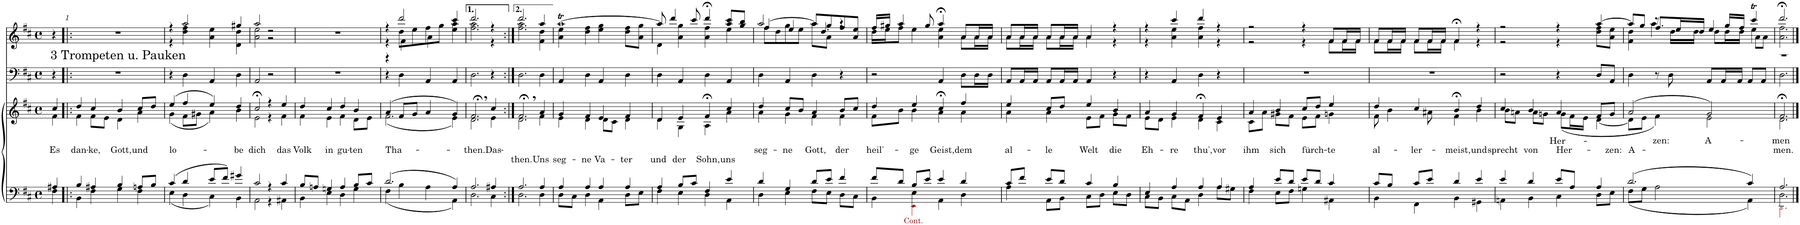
**kern	**kern	**text	**kern	**kern
*part4	*part3	*part3	*part2	*part1
*staff4	*staff3	*staff3	*staff2	*staff1
*I"Tenor/Bass	*I"Soprano/Alto	*	*I"Timpani	*I"Bb Trumpet
*	*	*	*I'Timp	*
*clefF4	*clefG2	*	*clefF4	*clefG2
*	*	*	*	*ITrd7c12
*k[f#c#]	*k[f#c#]	*	*k[f#c#]	*k[f#c#]
*M4/4	*M4/4	*	*M4/4	*M4/4
*met(c)	*met(c)	*	*met(c)	*met(c)
=	=	=	=	=
*^	*	*	*	*
!	!	!	!	!	!LO:TX:b:t=3 Trompeten u. Pauken
!	!	!	!LO:LY:b	!	!
*	*	*^	*	*	*
4A#X/	4F#\	4cc#/	4f#\	Es	4r	4r
=1!|:	=1!|:	=1!|:	=1!|:	=1!|:	=1!|:	=1!|:
!	!	!	!	!LO:LY:b	!	!
4B/	4BB\	4dd/	4f#\	dan-	1r	1r
!	!	!	!	!LO:LY:b	!	!
4A#X/	4F#\	4cc#/	8f#\L	-ke,	.	.
.	.	.	8e\J	.	.	.
!	!	!	!	!LO:LY:b	!	!
4B/	4G\	4b/	4d\	Gott,	.	.
!	!	!	!	!LO:LY:b	!	!
8An/L	4F#\	8cc#/L	4a\	und	.	.
8B/J	.	8dd/J	.	.	.	.
=2	=2	=2	=2	=2	=2	=2
!	!	!	!	!LO:LY:b	!	!
*	*	*	*	*	*	*^
(4c#/	(4E\	(4ee/	(4g\	lo-	4r	4r	4r
4d/	4D\	4ff#/	8f#\L	.	4D\	2aa/	4dd\ 4ff#\
.	.	.	8g#X\J	.	.	.	.
8e/L	4C#\)	4ee/)	4a\)	.	4AA/	.	4a\ 4ee\
8f#/J)	.	.	.	.	.	.	.
!	!	!	!	!LO:LY:b	!	!	!
4g#X/	4BB\	4dd/	4b\	-be	4D\	4gg#X/	4d\ 4dd\
=3	=3	=3	=3	=3	=3	=3	=3
!	!	!	!	!LO:LY:b	!	!	!
2c#/	2AA\	2cc#;</	2e\	dich	2AA/	2aa/	2a\ 2ee\
4r	4r	4r	4r	.	2r	2r	2r
!	!	!	!	!LO:LY:b	!	!	!
4c#/	4AA#X\	4ee/	4f#\	das	.	.	.
*	*	*	*	*	*	*v	*v
=4	=4	=4	=4	=4	=4	=4
!	!	!	!	!LO:LY:b	!	!
8B/L	4BB\	4dd/	4f#\	Volk	1r	1r
8An/J	.	.	.	.	.	.
!	!	!	!	!LO:LY:b	!	!
4Gn/	4E\	4cc#/	4e\	in	.	.
!	!	!	!	!LO:LY:b	!	!
4A/	4D\	4dd/	4f#\	gu-	.	.
!	!	!	!	!LO:LY:b	!	!
8B/L	4G\	4b/	8d\L	-ten	.	.
8c#/J	.	.	8e\J	.	.	.
=5	=5	=5	=5	=5	=5	=5
!	!	!	!	!LO:LY:b	!	!
*	*	*	*	*	*	*^
*	*	*	*	*	*	*	*^
(2.d/	(4F#\	(4a/	(2.f#\	Tha-	4r	4r	4r	4r
.	4B\	8f#/L	.	.	4D\	2ddd/	8dd\L	4f#\
.	.	8g/J	.	.	.	.	8ee\	.
.	4A\	4a/	.	.	4AA/	.	8ff#\	4a\
.	.	.	.	.	.	.	8gg\J	.
4A/)	4AA\)	4g/)	4e\)	.	4AA/	4ccc#/	4ee\ 4aa\	4ryy
=6	=6	=6	=6	=6	=6	=6	=6	=6
!	!	!	!	!LO:LY:b	!	!	!	!
*	*	*	*	*	*	*	*v	*v
2.A/	2.D\	2.f#;<,/	2.d\	-then.	2.D\	2.ddd/	2.ff#\ 2.aa\
!	!	!	!	!LO:LY:b	!	!	!
4A#X/	4C#\	4cc#/	4e\	Das-	4r	4r	4r
=6X1:|!	=6X1:|!	=6X1:|!	=6X1:|!	=6X1:|!	=6X1:|!	=6X1:|!	=6X1:|!
!	!	!	!	!LO:LY:b	!	!	!
2.A/	2.D\	2.f#;<,/	2.d\	then.	2.D\	2.ddd/	2.ff#\ 2.aa\
!	!	!	!	!LO:LY:b	!	!	!
4A/	4D\	4a/	4f#\	Uns	4D\	4aa/	4f#\ 4dd\
=7	=7	=7	=7	=7	=7	=7	=7
!	!	!	!	!LO:LY:b	!	!	!
4A/	8D\L	4g/	4e\	seg-	4AA/	[1aaT	4a\ 4ee\
.	8C#\J	.	.	.	.	.	.
!	!	!	!	!LO:LY:b	!	!	!
4A/	4D\	4f#/	4d\	-ne	4D\	.	4dd\ 4ff#\
!	!	!	!	!LO:LY:b	!	!	!
4A/	4AA\	4e/	8d\L	Va-	4AA/	.	4ee\ 4gg\
.	.	.	8c#\J	.	.	.	.
!	!	!	!	!LO:LY:b	!	!	!
4A/	8D\L	4f#/	4d\	-ter	4D\	.	8dd\ 8ff#\L
.	8E\J	.	.	.	.	.	8a\ 8gg\J
=8	=8	=8	=8	=8	=8	=8	=8
!	!	!	!	!LO:LY:b	!	!	!
4A/	4F#\	4d/	4d\	und	4D\	8aa/]	4d\
.	.	.	.	.	.	4ddd/	.
!	!	!	!	!LO:LY:b	!	!	!
8B/L	4E\	4e/	4G\	der	4AA/	.	4a\ 4gg\
8c#/J	.	.	.	.	.	8ccc#/	.
!	!	!	!	!LO:LY:b	!	!	!
4F#/	4D\	4f#;</	4A\	Sohn,	4D\	4ddd;<,/	4a\ 4ff#\
!	!	!	!	!LO:LY:b	!	!	!
4e/	4AA\	4cc#/	4a\	uns	4AA/	8aa/ 8ccc#/L	4ee\
.	.	.	.	.	.	8gg/ 8bb/J	.
*	*	*	*	*	*	*v	*v
=9	=9	=9	=9	=9	=9	=9
!	!	!	!	!LO:LY:b	!	!
*	*	*	*	*	*	*^
*	*	*	*	*	*	*	*^
4d/	4D\	4dd/	4a\	seg-	4D\	[2aa/	8ff#\L	4ff#/
.	.	.	.	.	.	.	8dd\	.
!	!	!	!	!LO:LY:b	!	!	!	!
4G/	4E\	8cc#/L	4g\	-ne	4AA/	.	8gg\	4ee/
.	.	8b/J	.	.	.	.	8ee\J	.
!	!	!	!	!LO:LY:b	!	!	!	!
8d/L	8F#\L	4a/	4f#\	Gott,	4D\	8aa/L]	8aa\L	4.dd/
8e/J	8E\J	.	.	.	.	8gg/	8a\J	.
!	!	!	!	!LO:LY:b	!	!	!	!
4f#/	8D\L	8b/L	4f#\	der	4r	8ff#/	4r	.
.	8C#\J	8cc#/J	.	.	.	8a/ 8ee/J	.	8ryy
=10	=10	=10	=10	=10	=10	=10	=10	=10
*	*^	*	*	*	*	*	*	*
!	!	!	!	!	!LO:LY:b	!	!	!	!
*	*	*	*	*	*	*	*	*v	*v
8f#/L	4BB\	4ryy	4dd/	8f#\L	heil'-	2r	16ff#/LL	16dd\LL
.	.	.	.	.	.	.	16gg#X/JJ	16ee\J
8d/J	.	.	.	8b\J	.	.	4aa/	8ff#\J
!LO:TX:b:color=#AA0000:t=Cont.	!	!	!	!	!	!	!	!
!	!	!	!	!	!LO:LY:b	!	!	!
8B/L	4E\	4EEi\	4ee/	4b\	-ge	.	.	4ee\
8e/J	.	.	.	.	.	.	8gg#/	.
!	!	!	!	!	!LO:LY:b	!	!	!
4e/	4AA\	2ryy	4cc#;</	4a\	Geist,	4AA/	4aa;<,/	4a\ 4ee\
!	!	!	!	!	!LO:LY:b	!	!	!
4d/	4D\	.	4ff#/	4a\	dem	8D\L	8a/L	8a\L
.	.	.	.	.	.	16D\L	16a/L	16a\L
.	.	.	.	.	.	16D\JJ	16a/JJ	16a\JJ
*	*v	*v	*	*	*	*	*	*
=11	=11	=11	=11	=11	=11	=11	=11
!	!	!	!	!LO:LY:b	!	!	!
8c#/L	4A\	4ee/	4a\	al-	8AA/L	8a/L	8a\L
8f#/J	.	.	.	.	16AA/L	16a/L	16a\L
.	.	.	.	.	16AA/JJ	16a/JJ	16a\JJ
!	!	!	!	!LO:LY:b	!	!	!
8e/L	8AA\L	8cc#/L	4a\	-le	8AA/L	8a/L	8a\L
8d/J	8BB\J	8dd/J	.	.	16AA/L	16a/L	16a\L
.	.	.	.	.	16AA/JJ	16a/JJ	16a\JJ
!	!	!	!	!LO:LY:b	!	!	!
4c#/	8C#\L	4ee/	8e\L	Welt	4AA/	4a/	4a\
.	8D\J	.	8f#\J	.	.	.	.
!	!	!	!	!LO:LY:b	!	!	!
4B/	8E\L	4b/	8g\L	die	4r	4r	4r
.	8D\J	.	8f#\J	.	.	.	.
=12	=12	=12	=12	=12	=12	=12	=12
!	!	!	!	!LO:LY:b	!	!	!
4E/	8C#\L	4a/	8e\L	Eh-	4r	4r	4r
.	8BB\J	.	8d\J	.	.	.	.
!	!	!	!	!LO:LY:b	!	!	!
4A/	8C#\L	4g/	4e\	-re	4AA/	4ccc#/	4a\ 4ee\
.	8AA\J	.	.	.	.	.	.
!	!	!	!	!LO:LY:b	!	!	!
4A/	4D\	4f#;<,/	4d\	thu',	4D\	4ddd;</	4a\ 4ff#\
!	!	!	!	!LO:LY:b	!	!	!
4A/	8A\L	4e/	4c#\	vor	4r	4r	4r
.	8G#X\J	.	.	.	.	.	.
=13	=13	=13	=13	=13	=13	=13	=13
!	!	!	!	!LO:LY:b	!	!	!
4A/	4F#\	4a/	8c#\L	ihm	1r	2r	2r
.	.	.	8a\J	.	.	.	.
!	!	!	!	!LO:LY:b	!	!	!
8e/L	8E\L	4b/	8g#X\L	sich	.	.	.
8d/J	8F#\J	.	8f#\J	.	.	.	.
!	!	!	!	!LO:LY:b	!	!	!
8e/L	4Gn\	8cc#/L	8e\L	fürch-	.	4r	4r
8d/J	.	8dd/J	8f#\J	.	.	.	.
!	!	!	!	!LO:LY:b	!	!	!
4c#/	4AA#X\	4ee/	4gn\	te	.	8f#/L	8f#\L
.	.	.	.	.	.	16f#/L	16f#\L
.	.	.	.	.	.	16f#/JJ	16f#\JJ
=14	=14	=14	=14	=14	=14	=14	=14
!	!	!	!	!LO:LY:b	!	!	!
8c#/L	4BB\	4dd/	8f#\	al-	1r	8f#/L	8f#\L
8B/J	.	.	4b\	.	.	16f#/L	16f#\L
.	.	.	.	.	.	16f#/JJ	16f#\JJ
!	!	!	!	!LO:LY:b	!	!	!
8c#/L	4FF#\	4cc#/	.	-ler-	.	8f#/L	8f#\L
8e/J	.	.	8a#X\	.	.	16f#/L	16f#\L
.	.	.	.	.	.	16f#/JJ	16f#\JJ
!	!	!	!	!LO:LY:b	!	!	!
4d/	4BB\	4b;<,/	4f#\	-meist,	.	4f#;</	4f#\
!	!	!	!	!LO:LY:b	!	!	!
4e/	4GG#X\	4dd/	4b\	und	.	4r	4r
=15	=15	=15	=15	=15	=15	=15	=15
!	!	!	!	!LO:LY:b	!	!	!
4e/	4AAn\	4cc#/	8b\L	sprecht	2r	2r	2r
.	.	.	8an\J	.	.	.	.
!	!	!	!	!LO:LY:b	!	!	!
4d/	4BB\	4b/	8a\L	von	.	.	.
.	.	.	8gn\J	.	.	.	.
!	!	!	!	!LO:LY:b	!	!	!
!	!	!	!	!LO:LY:b	!	!	!
8e/L	4C#\	4a/	(8g\L	Her-	4r	4r	4r
8A/J	.	.	16f#\L	.	.	.	.
.	.	.	16e\JJ	.	.	.	.
4A/	8D\L	8f#/L	[4d\	.	8D/L	[4aa/	8dd\ 8ff#\L
!	!	!	!	!LO:LY:b	!	!	!
.	8E\J	8g/J	.	zen:	8AA/J	.	8a\ 8ee\J
=16	=16	=16	=16	=16	=16	=16	=16
!	!	!	!	!LO:LY:b	!	!	!
*	*	*	*	*	*	*^	*^
(2.d/	(8F#\L	(2a/	8d\L]	A-	4D\	8aa/L]	4f#\ 4dd\	4ryy	2.ryy
.	8G\J	.	8e\J	.	.	8gg/J	.	.	.
!	!	!	!	!LO:LY:b	!	!	!	!	!
.	2A\	.	4f#\)	-zen:	8r	4aa\	8r	8.ff#/L	.
.	.	.	.	.	8D\	.	16dd\LL	.	.
.	.	.	.	.	.	.	16dd\JJ	16ee/L	.
!	!	!	!	!LO:LY:b	!	!	!	!	!
.	.	2g/)	2e\	A-	8AA/L	4ee/	8dd\L	16dd/JJ	.
.	.	.	.	.	.	.	.	16ryy	.
.	.	.	.	.	16AA/L	.	16dd\L	16gg/LL	.
.	.	.	.	.	16AA/JJ	.	16dd\JJ	16ff#/JJ	.
4c#/)	4AA\)	.	.	.	8AA/L	4ccc#t/	8a\L	4ryy	4ee\
.	.	.	.	.	8AA/J	.	8a\J	.	.
*	*	*	*	*	*	*	*v	*v	*v
=17	=17	=17	=17	=17	=17	=17	=17
*	*^	*	*	*	*	*	*
!	!	!	!	!	!LO:LY:b	!	!	!
!	!	!	!	!	!LO:LY:b	!	!	!
*	*	*	*	*	*	*	*	*^
2.A/	2.D\	2.DDi\	2.f#;</	2.d\	-men	2.D\	2.ddd;</	2.a\ 2.ff#\	1r
4ryy	4ryy	4ryy	4ryy	4ryy	.	4ryy	4ryy	4ryy	.
*v	*v	*v	*	*	*	*	*v	*v	*v
*	*v	*v	*	*	*
==	==	==	==	==
*-	*-	*-	*-	*-
